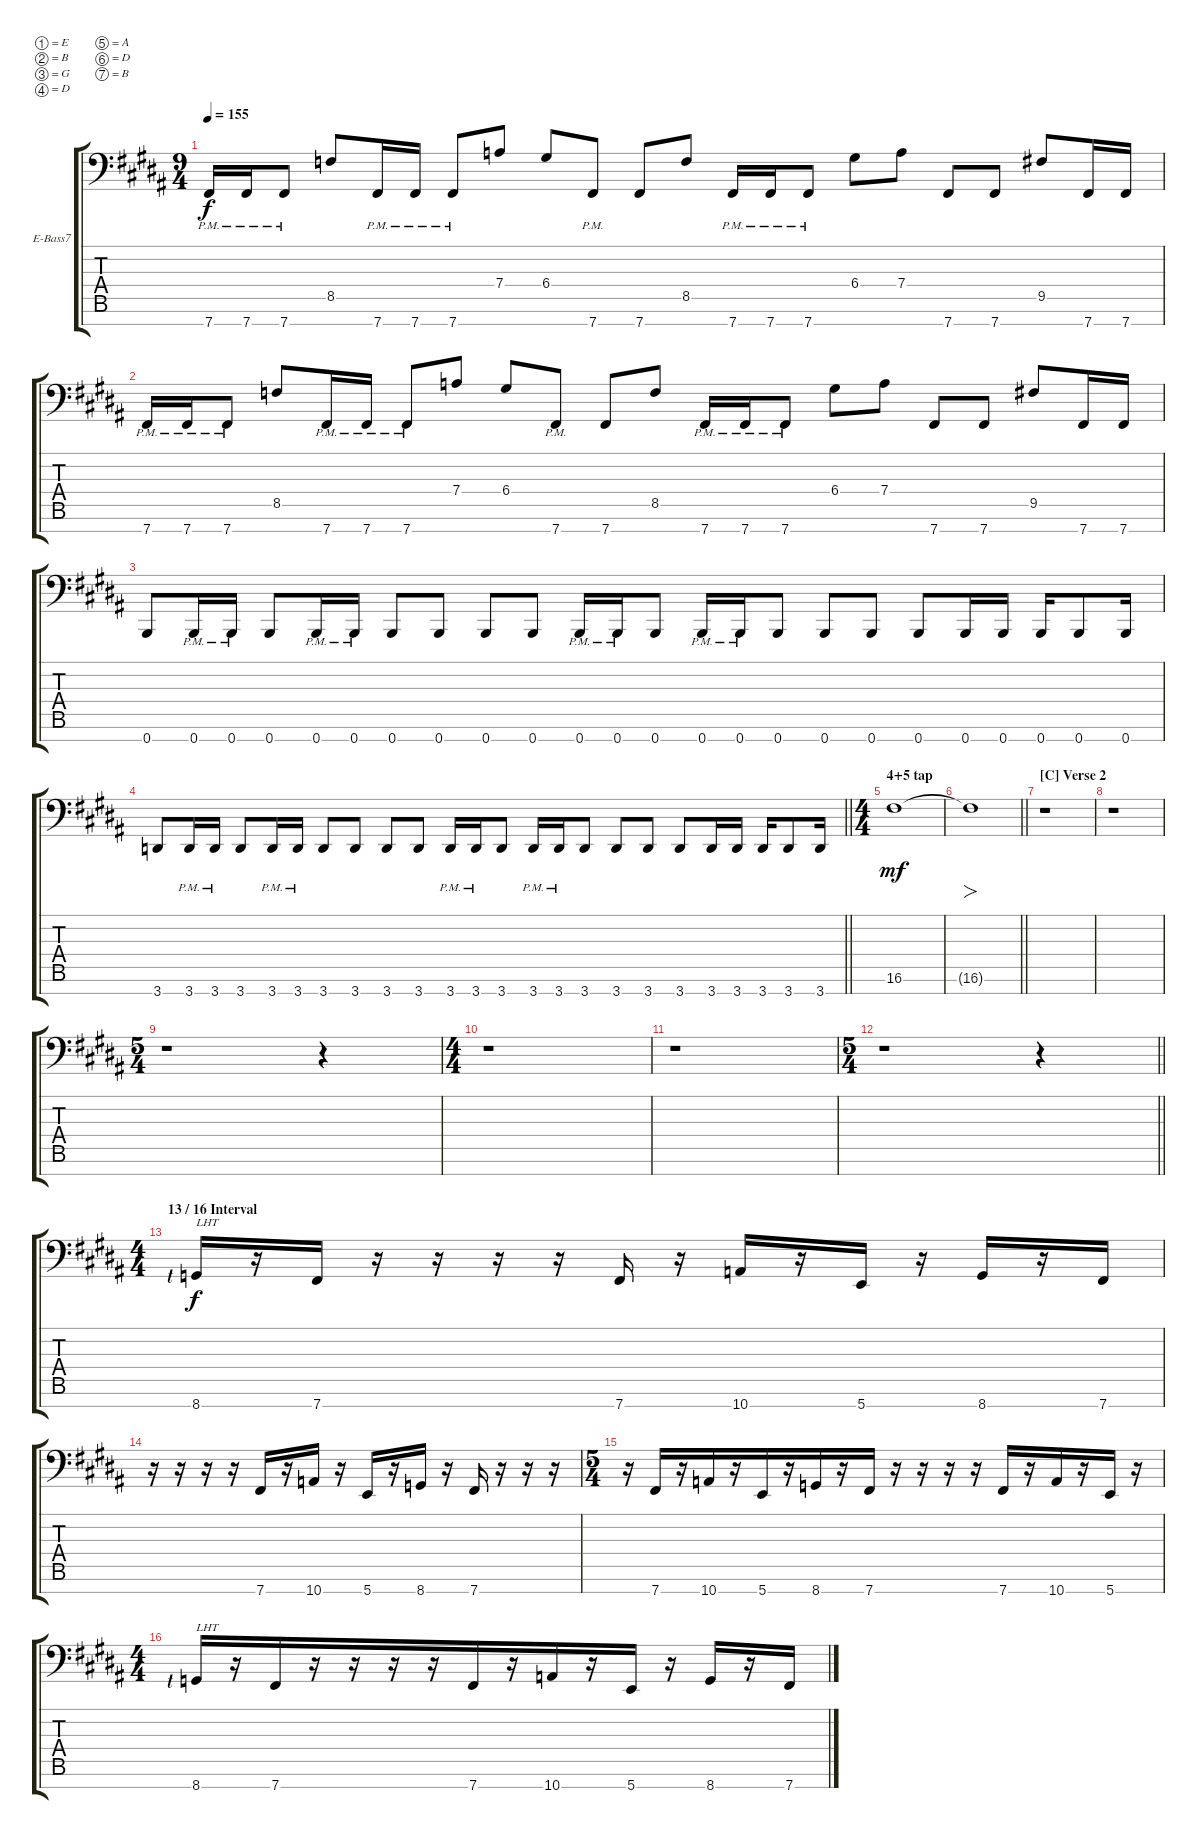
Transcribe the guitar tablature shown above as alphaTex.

\bracketExtendMode groupsimilarinstruments
\firstSystemTrackNameOrientation horizontal
\otherSystemsTrackNameOrientation horizontal
\track ("Chebon Littlefield" "E-Bass7") {instrument electricbassfinger}
\staff {score tabs}
\tuning (E3 B2 G2 D2 A1 D1 B0)
\ts (9 4)
\tempo 155
\clef f4
\ks b
7.7{pm}.16{dy f} 7.7{pm}.16 7.7{pm}.8 8.5.8 7.7{pm}.16 7.7{pm}.16 7.7{pm}.8 7.4.8 6.4.8 7.7{pm}.8 7.7.8 8.5.8 7.7{pm}.16 7.7{pm}.16 7.7{pm}.8 6.4.8 7.4.8 7.7.8 7.7.8 9.5.8 7.7.16 7.7.16 |
7.7{pm}.16 7.7{pm}.16 7.7{pm}.8 8.5.8 7.7{pm}.16 7.7{pm}.16 7.7{pm}.8 7.4.8 6.4.8 7.7{pm}.8 7.7.8 8.5.8 7.7{pm}.16 7.7{pm}.16 7.7{pm}.8 6.4.8 7.4.8 7.7.8 7.7.8 9.5.8 7.7.16 7.7.16 |
0.7.8 0.7{pm}.16 0.7{pm}.16 0.7.8 0.7{pm}.16 0.7{pm}.16 0.7.8 0.7.8 0.7.8 0.7.8 0.7{pm}.16 0.7{pm}.16 0.7.8 0.7{pm}.16 0.7{pm}.16 0.7.8 0.7.8 0.7.8 0.7.8 0.7.16 0.7.16 0.7.16 0.7.8 0.7.16 |
\barLineRight lightlight
3.7.8 3.7{pm}.16 3.7{pm}.16 3.7.8 3.7{pm}.16 3.7{pm}.16 3.7.8 3.7.8 3.7.8 3.7.8 3.7{pm}.16 3.7{pm}.16 3.7.8 3.7{pm}.16 3.7{pm}.16 3.7.8 3.7.8 3.7.8 3.7.8 3.7.16 3.7.16 3.7.16 3.7.8 3.7.16 |
\ts (4 4)
\beaming (8 2 2 2 2)
\section ("" "4+5 tap")
16.6.1{dy mf} |
\barLineRight lightlight
16.6{t}.1{fo} |
\section ("C" "Verse 2")
r.1 |
r.1 |
\ts (5 4)
\beaming (8 6 4)
r.1 r.4 |
\ts (4 4)
\beaming (8 6 4)
r.1 |
r.1 |
\ts (5 4)
\beaming (8 6 4)
\barLineRight lightlight
r.1 r.4 |
\ts (4 4)
\beaming (8 2 2 2 2)
\section ("" "13 / 16 Interval")
8.7{lf 1}.16{txt "LHT" dy f} r.16 7.7.16 r.16 r.16 r.16 r.16 7.7.16 r.16 10.7.16 r.16 5.7.16 r.16 8.7.16 r.16 7.7.16 |
r.16 r.16 r.16 r.16 7.7.16 r.16 10.7.16 r.16 5.7.16 r.16 8.7.16 r.16 7.7.16 r.16 r.16 r.16 |
\ts (5 4)
\beaming (8 6 4)
r.16 7.7.16 r.16 10.7.16 r.16 5.7.16 r.16 8.7.16 r.16 7.7.16 r.16 r.16 r.16 r.16 7.7.16 r.16 10.7.16 r.16 5.7.16 r.16 |
\ts (4 4)
\beaming (8 6 4)
8.7{lf 1}.16{txt "LHT"} r.16 7.7.16 r.16 r.16 r.16 r.16 7.7.16 r.16 10.7.16 r.16 5.7.16 r.16 8.7.16 r.16 7.7.16
